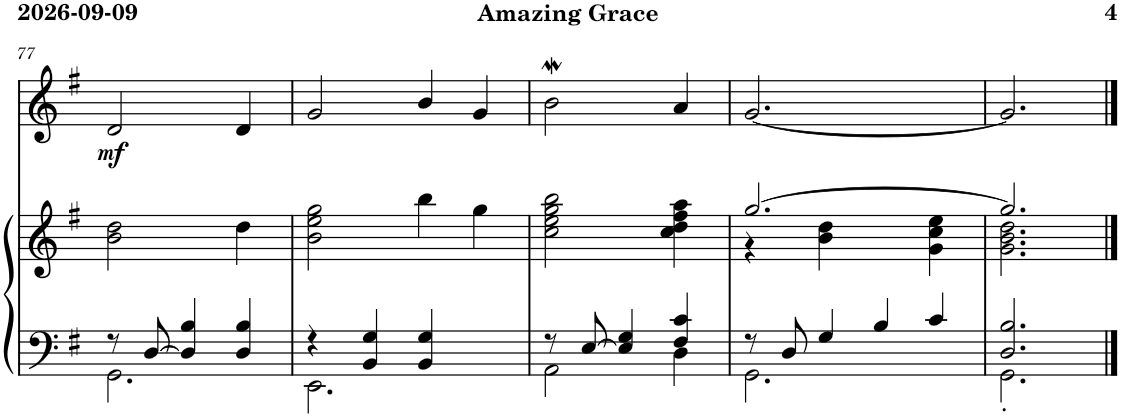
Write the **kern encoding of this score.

**kern	**kern	**kern	**dynam
*part2	*part2	*part1	*part1
*staff3	*staff2	*staff1	*staff1
*I"Piano	*	*I"Voice	*
*I'Pno	*	*I'V	*
!!LO:PB:g=z
*clefF4	*clefG2	*clefG2	*
*k[f#]	*k[f#]	*k[f#]	*
*M3/4	*M3/4	*M3/4	*
=77	=77	=77	=77
*^	*	*	*
!	!	!	!	!LO:DY:b
8r	2.GG\	2b\ 2dd\	2d/	mf
[8D/	.	.	.	.
4D/] 4B/	.	.	.	.
4D/ 4B/	.	4dd\	4d/	.
=78	=78	=78	=78	=78
4r	2.EE\	2b\ 2ee\ 2gg\	2g/	.
4BB/ 4G/	.	.	.	.
4BB/ 4G/	.	4bb\	4b/	.
4ryy	4ryy	4gg\	4g/	.
=79	=79	=79	=79	=79
8r	2AA\	2cc\ 2ee\ 2gg\ 2bb\	2bW\	.
[8E/	.	.	.	.
4E/] 4G/	.	.	.	.
4F#/ 4c/	4D\	4cc\ 4dd\ 4ff#\ 4aa\	4a/	.
=80	=80	=80	=80	=80
*	*	*^	*	*
8r	2.GG\	[>2.gg/	4r	[<2.g/	.
8D/	.	.	.	.	.
4G/	.	.	4b\ 4dd\	.	.
4B/	.	.	2ryy	.	.
4c/	4ryy	4g\ 4cc\ 4ee\	.	4ryy	.
=81	=81	=81	=81	=81	=81
2.D/ 2.B/	2.GG'\	2.gg/]	2.g\ 2.b\ 2.dd\	2.g/]	.
*v	*v	*	*	*	*
*	*v	*v	*	*
==	==	==	==
*-	*-	*-	*-
